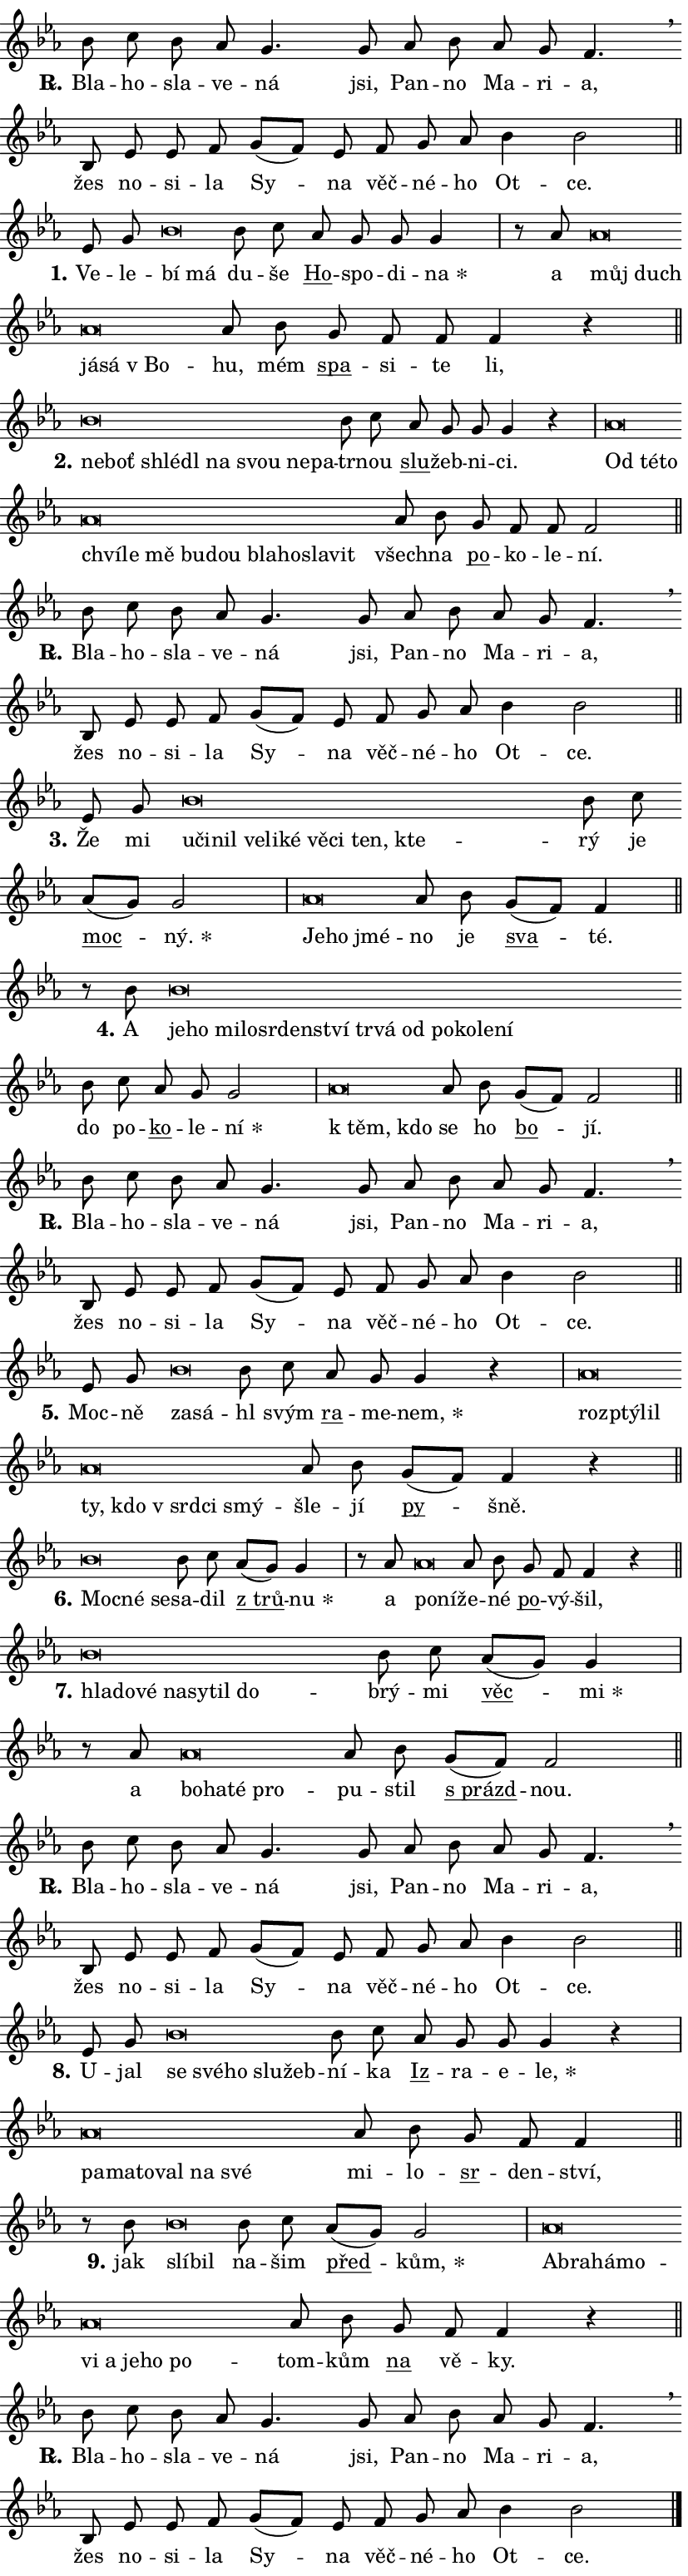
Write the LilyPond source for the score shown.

\version "2.24.0"
\header { tagline = "" }
\paper {
  indent = 0\cm
  top-margin = 0\cm
  right-margin = 0.13\cm % to fit lyric hyphens
  bottom-margin = 0\cm
  left-margin = 0\cm
  paper-width = 14\cm
  page-breaking = #ly:one-page-breaking
  system-system-spacing.basic-distance = #11
  score-system-spacing.basic-distance = #11
  ragged-last = ##f
}


%% Author: Thomas Morley
%% https://lists.gnu.org/archive/html/lilypond-user/2020-05/msg00002.html
#(define (line-position grob)
"Returns position of @var[grob} in current system:
   @code{'start}, if at first time-step
   @code{'end}, if at last time-step
   @code{'middle} otherwise
"
  (let* ((col (ly:item-get-column grob))
         (ln (ly:grob-object col 'left-neighbor))
         (rn (ly:grob-object col 'right-neighbor))
         (col-to-check-left (if (ly:grob? ln) ln col))
         (col-to-check-right (if (ly:grob? rn) rn col))
         (break-dir-left
           (and
             (ly:grob-property col-to-check-left 'non-musical #f)
             (ly:item-break-dir col-to-check-left)))
         (break-dir-right
           (and
             (ly:grob-property col-to-check-right 'non-musical #f)
             (ly:item-break-dir col-to-check-right))))
        (cond ((eqv? 1 break-dir-left) 'start)
              ((eqv? -1 break-dir-right) 'end)
              (else 'middle))))

#(define (tranparent-at-line-position vctor)
  (lambda (grob)
  "Relying on @code{line-position} select the relevant enry from @var{vctor}.
Used to determine transparency,"
    (case (line-position grob)
      ((end) (not (vector-ref vctor 0)))
      ((middle) (not (vector-ref vctor 1)))
      ((start) (not (vector-ref vctor 2))))))

noteHeadBreakVisibility =
#(define-music-function (break-visibility)(vector?)
"Makes @code{NoteHead}s transparent relying on @var{break-visibility}"
#{
  \override NoteHead.transparent =
    #(tranparent-at-line-position break-visibility)
#})

#(define delete-ledgers-for-transparent-note-heads
  (lambda (grob)
    "Reads whether a @code{NoteHead} is transparent.
If so this @code{NoteHead} is removed from @code{'note-heads} from
@var{grob}, which is supposed to be @code{LedgerLineSpanner}.
As a result ledgers are not printed for this @code{NoteHead}"
    (let* ((nhds-array (ly:grob-object grob 'note-heads))
           (nhds-list
             (if (ly:grob-array? nhds-array)
                 (ly:grob-array->list nhds-array)
                 '()))
           ;; Relies on the transparent-property being done before
           ;; Staff.LedgerLineSpanner.after-line-breaking is executed.
           ;; This is fragile ...
           (to-keep
             (remove
               (lambda (nhd)
                 (ly:grob-property nhd 'transparent #f))
               nhds-list)))
      ;; TODO find a better method to iterate over grob-arrays, similiar
      ;; to filter/remove etc for lists
      ;; For now rebuilt from scratch
      (set! (ly:grob-object grob 'note-heads)  '())
      (for-each
        (lambda (nhd)
          (ly:pointer-group-interface::add-grob grob 'note-heads nhd))
        to-keep))))

squashNotes = {
  \override NoteHead.X-extent = #'(-0.2 . 0.2)
  \override NoteHead.Y-extent = #'(-0.75 . 0)
  \override NoteHead.stencil =
    #(lambda (grob)
       (let ((pos (ly:grob-property grob 'staff-position)))
         (begin
           (if (< pos -7) (display "ERROR: Lower brevis then expected\n") (display ""))
           (if (<= pos -6) ly:text-interface::print ly:note-head::print))))
}
unSquashNotes = {
  \revert NoteHead.X-extent
  \revert NoteHead.Y-extent
  \revert NoteHead.stencil
}

hideNotes = \noteHeadBreakVisibility #begin-of-line-visible
unHideNotes = \noteHeadBreakVisibility #all-visible

% work-around for resetting accidentals
% https://lilypond.org/doc/v2.23/Documentation/notation/displaying-rhythms#unmetered-music
cadenzaMeasure = {
  \cadenzaOff
  \partial 1024 s1024
  \cadenzaOn
}

#(define-markup-command (accent layout props text) (markup?)
  "Underline accented syllable"
  (interpret-markup layout props
    #{\markup \override #'(offset . 4.3) \underline { #text }#}))

responsum = \markup \concat {
  "R" \hspace #-1.05 \path #0.1 #'((moveto 0 0.07) (lineto 0.9 0.8)) \hspace #0.05 "."
}

spaceSize = #0.6828661417322834 % exact space size for TeX Gyre Schola

\layout {
  \context {
    \Staff
    \remove "Time_signature_engraver"
    \override LedgerLineSpanner.after-line-breaking = #delete-ledgers-for-transparent-note-heads
  }
  \context {
    \Lyrics {
      \override LyricSpace.minimum-distance = \spaceSize
      \override LyricText.font-name = #"TeX Gyre Schola"
      \override LyricText.font-size = 1
      \override StanzaNumber.font-name = #"TeX Gyre Schola Bold"
      \override StanzaNumber.font-size = 1
    }
  }
  \context {
    \Score 
    \override NoteHead.text =
      #(lambda (grob) 
        (let ((pos (ly:grob-property grob 'staff-position)))
          #{\markup {
            \combine
              \halign #-0.55 \raise #(if (= pos -6) 0 0.5) \override #'(thickness . 2) \draw-line #'(3.2 . 0)
              \musicglyph "noteheads.sM1"
          }#}))
  }
}

% magnetic-lyrics.ily
%
%   written by
%     Jean Abou Samra <jean@abou-samra.fr>
%     Werner Lemberg <wl@gnu.org>
%
%   adapted by
%     Jiri Hon <jiri.hon@gmail.com>
%
% Version 2022-Apr-15

% https://www.mail-archive.com/lilypond-user@gnu.org/msg149350.html

#(define (Left_hyphen_pointer_engraver context)
   "Collect syllable-hyphen-syllable occurrences in lyrics and store
them in properties.  This engraver only looks to the left.  For
example, if the lyrics input is @code{foo -- bar}, it does the
following.

@itemize @bullet
@item
Set the @code{text} property of the @code{LyricHyphen} grob between
@q{foo} and @q{bar} to @code{foo}.

@item
Set the @code{left-hyphen} property of the @code{LyricText} grob with
text @q{foo} to the @code{LyricHyphen} grob between @q{foo} and
@q{bar}.
@end itemize

Use this auxiliary engraver in combination with the
@code{lyric-@/text::@/apply-@/magnetic-@/offset!} hook."
   (let ((hyphen #f)
         (text #f))
     (make-engraver
      (acknowledgers
       ((lyric-syllable-interface engraver grob source-engraver)
        (set! text grob)))
      (end-acknowledgers
       ((lyric-hyphen-interface engraver grob source-engraver)
        ;(when (not (grob::has-interface grob 'lyric-space-interface))
          (set! hyphen grob)));)
      ((stop-translation-timestep engraver)
       (when (and text hyphen)
         (ly:grob-set-object! text 'left-hyphen hyphen))
       (set! text #f)
       (set! hyphen #f)))))

#(define (lyric-text::apply-magnetic-offset! grob)
   "If the space between two syllables is less than the value in
property @code{LyricText@/.details@/.squash-threshold}, move the right
syllable to the left so that it gets concatenated with the left
syllable.

Use this function as a hook for
@code{LyricText@/.after-@/line-@/breaking} if the
@code{Left_@/hyphen_@/pointer_@/engraver} is active."
   (let ((hyphen (ly:grob-object grob 'left-hyphen #f)))
     (when hyphen
       (let ((left-text (ly:spanner-bound hyphen LEFT)))
         (when (grob::has-interface left-text 'lyric-syllable-interface)
           (let* ((common (ly:grob-common-refpoint grob left-text X))
                  (this-x-ext (ly:grob-extent grob common X))
                  (left-x-ext
                   (begin
                     ;; Trigger magnetism for left-text.
                     (ly:grob-property left-text 'after-line-breaking)
                     (ly:grob-extent left-text common X)))
                  ;; `delta` is the gap width between two syllables.
                  (delta (- (interval-start this-x-ext)
                            (interval-end left-x-ext)))
                  (details (ly:grob-property grob 'details))
                  (threshold (assoc-get 'squash-threshold details 0.2)))
             (when (< delta threshold)
               (let* (;; We have to manipulate the input text so that
                      ;; ligatures crossing syllable boundaries are not
                      ;; disabled.  For languages based on the Latin
                      ;; script this is essentially a beautification.
                      ;; However, for non-Western scripts it can be a
                      ;; necessity.
                      (lt (ly:grob-property left-text 'text))
                      (rt (ly:grob-property grob 'text))
                      (is-space (grob::has-interface hyphen 'lyric-space-interface))
                      (space (if is-space " " ""))
                      (extra-delta (if is-space spaceSize 0))
                      ;; Append new syllable.
                      (ltrt-space (if (and (string? lt) (string? rt))
                                (string-append lt space rt)
                                (make-concat-markup (list lt space rt))))
                      ;; Right-align `ltrt` to the right side.
                      (ltrt-space-markup (grob-interpret-markup
                               grob
                               (make-translate-markup
                                (cons (interval-length this-x-ext) 0)
                                (make-right-align-markup ltrt-space)))))
                 (begin
                   ;; Don't print `left-text`.
                   (ly:grob-set-property! left-text 'stencil #f)
                   ;; Set text and stencil (which holds all collected
                   ;; syllables so far) and shift it to the left.
                   (ly:grob-set-property! grob 'text ltrt-space)
                   (ly:grob-set-property! grob 'stencil ltrt-space-markup)
                   (ly:grob-translate-axis! grob (- (- delta extra-delta)) X))))))))))


#(define (lyric-hyphen::displace-bounds-first grob)
   ;; Make very sure this callback isn't triggered too early.
   (let ((left (ly:spanner-bound grob LEFT))
         (right (ly:spanner-bound grob RIGHT)))
     (ly:grob-property left 'after-line-breaking)
     (ly:grob-property right 'after-line-breaking)
     (ly:lyric-hyphen::print grob)))

squashThreshold = #0.4

\layout {
  \context {
    \Lyrics
    \consists #Left_hyphen_pointer_engraver
    \override LyricText.after-line-breaking =
      #lyric-text::apply-magnetic-offset!
    \override LyricHyphen.stencil = #lyric-hyphen::displace-bounds-first
    \override LyricText.details.squash-threshold = \squashThreshold
    \override LyricHyphen.minimum-distance = 0
    \override LyricHyphen.minimum-length = \squashThreshold
  }
}

squashText = \override LyricText.details.squash-threshold = 9999
unSquashText = \override LyricText.details.squash-threshold = \squashThreshold

leftText = \override LyricText.self-alignment-X = #LEFT
unLeftText = \revert LyricText.self-alignment-X

starOffset = #(lambda (grob) 
                (let ((x_offset (ly:self-alignment-interface::aligned-on-x-parent grob)))
                  (if (= x_offset 0) 0 (+ x_offset 1.2))))

star = #(define-music-function (syllable)(string?)
"Append star separator at the end of a syllable"
#{
  \once \override LyricText.X-offset = #starOffset
  \lyricmode { \markup {
    #syllable
    \override #'((font-name . "TeX Gyre Schola Bold")) \hspace #0.2 \lower #0.65 \larger "*"
  } }
#})

starAccent = #(define-music-function (syllable)(string?)
"Append star separator at the end of a syllable and make accent"
#{
  \once \override LyricText.X-offset = #starOffset
  \lyricmode { \markup {
    \accent #syllable
    \override #'((font-name . "TeX Gyre Schola Bold")) \hspace #0.2 \lower #0.65 \larger "*"
  } }
#})

breath = #(define-music-function (syllable)(string?)
"Append breathing indicator at the end of a syllable"
#{
  \lyricmode { \markup { #syllable "+" } }
#})

optionalBreath = #(define-music-function (syllable)(string?)
"Append optional breathing indicator at the end of a syllable"
#{
  \lyricmode { \markup { #syllable "(+)" } }
#})


\score {
    <<
        \new Voice = "melody" { \cadenzaOn \key es \major \relative { bes'8 c bes as g4. \bar "" g8 as bes \bar "" as g f4. \breathe \bar "" bes,8 es es f \bar "" g[( f)] es \bar "" f g as \bar "" bes4 bes2 \cadenzaMeasure \bar "||" \break } }
        \new Lyrics \lyricsto "melody" { \lyricmode { \set stanza = \responsum
Bla -- ho -- sla -- ve -- ná jsi, Pan -- no Ma -- ri -- a, žes no -- si -- la Sy -- na věč -- né -- ho Ot -- ce. } }
    >>
    \layout {}
}

\score {
    <<
        \new Voice = "melody" { \cadenzaOn \key es \major \relative { es'8 g \bar "" \squashNotes bes\breve*1/16 \hideNotes \breve*1/16 \bar "" \unHideNotes \unSquashNotes bes8 c \bar "" as g g g4 \cadenzaMeasure \bar "|" r8 as8 \squashNotes as\breve*1/16 \hideNotes \breve*1/16 \bar "" \breve*1/16 \bar "" \breve*1/16 \breve*1/16 \bar "" \unHideNotes \unSquashNotes as8 bes \bar "" g f f f4 r \cadenzaMeasure \bar "||" \break } }
        \new Lyrics \lyricsto "melody" { \lyricmode { \set stanza = "1."
Ve -- le -- \leftText bí \squashText má \unLeftText \unSquashText du -- še \markup \accent Ho -- spo -- di -- \star na a \leftText můj \squashText duch já -- sá "v Bo" -- \unLeftText \unSquashText hu, mém \markup \accent spa -- si -- te li, } }
    >>
    \layout {}
}

\score {
    <<
        \new Voice = "melody" { \cadenzaOn \key es \major \relative { \squashNotes bes'\breve*1/16 \hideNotes \breve*1/16 \bar "" \breve*1/16 \bar "" \breve*1/16 \bar "" \breve*1/16 \bar "" \breve*1/16 \bar "" \breve*1/16 \breve*1/16 \bar "" \unHideNotes \unSquashNotes bes8 c \bar "" as g g g4 r \cadenzaMeasure \bar "|" \squashNotes as\breve*1/16 \hideNotes \breve*1/16 \bar "" \breve*1/16 \bar "" \breve*1/16 \bar "" \breve*1/16 \bar "" \breve*1/16 \bar "" \breve*1/16 \bar "" \breve*1/16 \bar "" \breve*1/16 \bar "" \breve*1/16 \bar "" \breve*1/16 \breve*1/16 \bar "" \unHideNotes \unSquashNotes as8 bes \bar "" g f f f2 \cadenzaMeasure \bar "||" \break } }
        \new Lyrics \lyricsto "melody" { \lyricmode { \set stanza = "2."
\leftText ne -- \squashText boť shlé -- dl na svou ne -- pa -- \unLeftText \unSquashText tr -- nou \markup \accent slu -- žeb -- ni -- ci.
\leftText Od \squashText té -- to chví -- le mě bu -- dou bla -- ho -- sla -- vit \unLeftText \unSquashText všech -- na \markup \accent po -- ko -- le -- ní. } }
    >>
    \layout {}
}

\score {
    <<
        \new Voice = "melody" { \cadenzaOn \key es \major \relative { bes'8 c bes as g4. \bar "" g8 as bes \bar "" as g f4. \breathe \bar "" bes,8 es es f \bar "" g[( f)] es \bar "" f g as \bar "" bes4 bes2 \cadenzaMeasure \bar "||" \break } }
        \new Lyrics \lyricsto "melody" { \lyricmode { \set stanza = \responsum
Bla -- ho -- sla -- ve -- ná jsi, Pan -- no Ma -- ri -- a, žes no -- si -- la Sy -- na věč -- né -- ho Ot -- ce. } }
    >>
    \layout {}
}

\score {
    <<
        \new Voice = "melody" { \cadenzaOn \key es \major \relative { es'8 g \bar "" \squashNotes bes\breve*1/16 \hideNotes \breve*1/16 \bar "" \breve*1/16 \bar "" \breve*1/16 \bar "" \breve*1/16 \bar "" \breve*1/16 \bar "" \breve*1/16 \bar "" \breve*1/16 \bar "" \breve*1/16 \breve*1/16 \bar "" \unHideNotes \unSquashNotes bes8 c \bar "" as[( g)] g2 \cadenzaMeasure \bar "|" \squashNotes as\breve*1/16 \hideNotes \breve*1/16 \breve*1/16 \bar "" \unHideNotes \unSquashNotes as8 bes \bar "" g[( f)] f4 \cadenzaMeasure \bar "||" \break } }
        \new Lyrics \lyricsto "melody" { \lyricmode { \set stanza = "3."
Že mi \leftText u -- \squashText či -- nil ve -- li -- ké vě -- ci ten, kte -- \unLeftText \unSquashText rý je \markup \accent moc -- \star ný. \leftText Je -- \squashText ho jmé -- \unLeftText \unSquashText no je \markup \accent sva -- té. } }
    >>
    \layout {}
}

\score {
    <<
        \new Voice = "melody" { \cadenzaOn \key es \major \relative { r8 bes' \squashNotes bes\breve*1/16 \hideNotes \breve*1/16 \bar "" \breve*1/16 \bar "" \breve*1/16 \bar "" \breve*1/16 \bar "" \breve*1/16 \bar "" \breve*1/16 \bar "" \breve*1/16 \bar "" \breve*1/16 \bar "" \breve*1/16 \bar "" \breve*1/16 \bar "" \breve*1/16 \bar "" \breve*1/16 \breve*1/16 \bar "" \unHideNotes \unSquashNotes bes8 c \bar "" as g g2 \cadenzaMeasure \bar "|" \squashNotes as\breve*1/16 \hideNotes \breve*1/16 \bar "" \unHideNotes \unSquashNotes as8 bes \bar "" g[( f)] f2 \cadenzaMeasure \bar "||" \break } }
        \new Lyrics \lyricsto "melody" { \lyricmode { \set stanza = "4."
A \leftText je -- \squashText ho mi -- lo -- sr -- den -- ství tr -- vá od po -- ko -- le -- ní \unLeftText \unSquashText do po -- \markup \accent ko -- le -- \star ní \leftText "k těm," \squashText kdo \unLeftText \unSquashText se ho \markup \accent bo -- jí. } }
    >>
    \layout {}
}

\score {
    <<
        \new Voice = "melody" { \cadenzaOn \key es \major \relative { bes'8 c bes as g4. \bar "" g8 as bes \bar "" as g f4. \breathe \bar "" bes,8 es es f \bar "" g[( f)] es \bar "" f g as \bar "" bes4 bes2 \cadenzaMeasure \bar "||" \break } }
        \new Lyrics \lyricsto "melody" { \lyricmode { \set stanza = \responsum
Bla -- ho -- sla -- ve -- ná jsi, Pan -- no Ma -- ri -- a, žes no -- si -- la Sy -- na věč -- né -- ho Ot -- ce. } }
    >>
    \layout {}
}

\score {
    <<
        \new Voice = "melody" { \cadenzaOn \key es \major \relative { es'8 g \bar "" \squashNotes bes\breve*1/16 \hideNotes \breve*1/16 \bar "" \unHideNotes \unSquashNotes bes8 c \bar "" as g g4 r \cadenzaMeasure \bar "|" \squashNotes as\breve*1/16 \hideNotes \breve*1/16 \bar "" \breve*1/16 \bar "" \breve*1/16 \bar "" \breve*1/16 \bar "" \breve*1/16 \bar "" \breve*1/16 \breve*1/16 \bar "" \unHideNotes \unSquashNotes as8 bes \bar "" g[( f)] f4 r \cadenzaMeasure \bar "||" \break } }
        \new Lyrics \lyricsto "melody" { \lyricmode { \set stanza = "5."
Moc -- ně \leftText za -- \squashText sá -- \unLeftText \unSquashText hl svým \markup \accent ra -- me -- \star nem, \leftText roz -- \squashText ptý -- lil ty, kdo "v srd" -- ci smý -- \unLeftText \unSquashText šle -- jí \markup \accent py -- šně. } }
    >>
    \layout {}
}

\score {
    <<
        \new Voice = "melody" { \cadenzaOn \key es \major \relative { \squashNotes bes'\breve*1/16 \hideNotes \breve*1/16 \breve*1/16 \bar "" \unHideNotes \unSquashNotes bes8 c \bar "" as[( g)] g4 \cadenzaMeasure \bar "|" r8 as8 \squashNotes as\breve*1/16 \hideNotes \breve*1/16 \bar "" \unHideNotes \unSquashNotes as8 bes \bar "" g f f4 r \cadenzaMeasure \bar "||" \break } }
        \new Lyrics \lyricsto "melody" { \lyricmode { \set stanza = "6."
\leftText Moc -- \squashText né se -- \unLeftText \unSquashText sa -- dil \markup \accent "z trů" -- \star nu a \leftText po -- \squashText ní -- \unLeftText \unSquashText že -- né \markup \accent po -- vý -- šil, } }
    >>
    \layout {}
}

\score {
    <<
        \new Voice = "melody" { \cadenzaOn \key es \major \relative { \squashNotes bes'\breve*1/16 \hideNotes \breve*1/16 \bar "" \breve*1/16 \bar "" \breve*1/16 \bar "" \breve*1/16 \bar "" \breve*1/16 \breve*1/16 \bar "" \unHideNotes \unSquashNotes bes8 c \bar "" as[( g)] g4 \cadenzaMeasure \bar "|" r8 as8 \squashNotes as\breve*1/16 \hideNotes \breve*1/16 \bar "" \breve*1/16 \breve*1/16 \bar "" \unHideNotes \unSquashNotes as8 bes \bar "" g[( f)] f2 \cadenzaMeasure \bar "||" \break } }
        \new Lyrics \lyricsto "melody" { \lyricmode { \set stanza = "7."
\leftText hla -- \squashText do -- vé na -- sy -- til do -- \unLeftText \unSquashText brý -- mi \markup \accent věc -- \star mi a \leftText bo -- \squashText ha -- té pro -- \unLeftText \unSquashText pu -- stil \markup \accent "s prázd" -- nou. } }
    >>
    \layout {}
}

\score {
    <<
        \new Voice = "melody" { \cadenzaOn \key es \major \relative { bes'8 c bes as g4. \bar "" g8 as bes \bar "" as g f4. \breathe \bar "" bes,8 es es f \bar "" g[( f)] es \bar "" f g as \bar "" bes4 bes2 \cadenzaMeasure \bar "||" \break } }
        \new Lyrics \lyricsto "melody" { \lyricmode { \set stanza = \responsum
Bla -- ho -- sla -- ve -- ná jsi, Pan -- no Ma -- ri -- a, žes no -- si -- la Sy -- na věč -- né -- ho Ot -- ce. } }
    >>
    \layout {}
}

\score {
    <<
        \new Voice = "melody" { \cadenzaOn \key es \major \relative { es'8 g \bar "" \squashNotes bes\breve*1/16 \hideNotes \breve*1/16 \bar "" \breve*1/16 \bar "" \breve*1/16 \breve*1/16 \bar "" \unHideNotes \unSquashNotes bes8 c \bar "" as g g g4 r \cadenzaMeasure \bar "|" \squashNotes as\breve*1/16 \hideNotes \breve*1/16 \bar "" \breve*1/16 \bar "" \breve*1/16 \bar "" \breve*1/16 \breve*1/16 \bar "" \unHideNotes \unSquashNotes as8 bes \bar "" g f f4 \cadenzaMeasure \bar "||" \break } }
        \new Lyrics \lyricsto "melody" { \lyricmode { \set stanza = "8."
U -- jal \leftText se \squashText své -- ho slu -- žeb -- \unLeftText \unSquashText ní -- ka \markup \accent Iz -- ra -- e -- \star le, \leftText pa -- \squashText ma -- to -- val na své \unLeftText \unSquashText mi -- lo -- \markup \accent sr -- den -- ství, } }
    >>
    \layout {}
}

\score {
    <<
        \new Voice = "melody" { \cadenzaOn \key es \major \relative { r8 bes' \squashNotes bes\breve*1/16 \hideNotes \breve*1/16 \bar "" \unHideNotes \unSquashNotes bes8 c \bar "" as[( g)] g2 \cadenzaMeasure \bar "|" \squashNotes as\breve*1/16 \hideNotes \breve*1/16 \bar "" \breve*1/16 \bar "" \breve*1/16 \bar "" \breve*1/16 \bar "" \breve*1/16 \bar "" \breve*1/16 \bar "" \breve*1/16 \breve*1/16 \bar "" \unHideNotes \unSquashNotes as8 bes \bar "" g f f4 r \cadenzaMeasure \bar "||" \break } }
        \new Lyrics \lyricsto "melody" { \lyricmode { \set stanza = "9."
jak \leftText slí -- \squashText bil \unLeftText \unSquashText na -- šim \markup \accent před -- \star kům, \leftText Ab -- \squashText ra -- há -- mo -- vi a je -- ho po -- \unLeftText \unSquashText tom -- kům \markup \accent na vě -- ky. } }
    >>
    \layout {}
}

\score {
    <<
        \new Voice = "melody" { \cadenzaOn \key es \major \relative { bes'8 c bes as g4. \bar "" g8 as bes \bar "" as g f4. \breathe \bar "" bes,8 es es f \bar "" g[( f)] es \bar "" f g as \bar "" bes4 bes2 \cadenzaMeasure \bar "||" \break } \bar "|." }
        \new Lyrics \lyricsto "melody" { \lyricmode { \set stanza = \responsum
Bla -- ho -- sla -- ve -- ná jsi, Pan -- no Ma -- ri -- a, žes no -- si -- la Sy -- na věč -- né -- ho Ot -- ce. } }
    >>
    \layout {}
}
